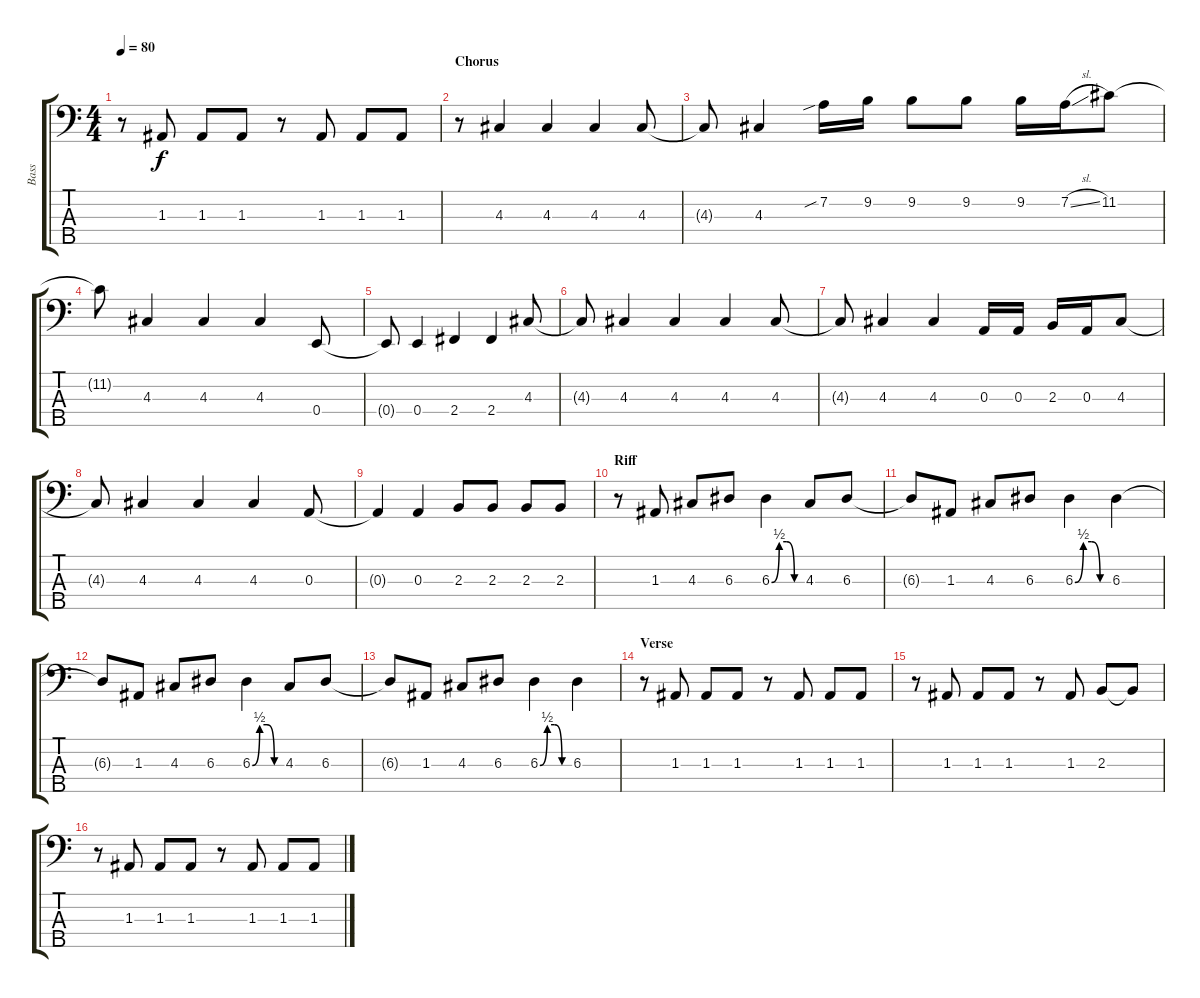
\track ("Bass" "Bass") {instrument electricbassfinger}
\staff {score tabs}
\tuning (G2 D2 A1 E1 A0) {hide}
\ts (4 4)
\tempo 80
\clef f4
\ks c
r.8{dy f} 1.3.8 1.3.8 1.3.8 r.8 1.3.8 1.3.8 1.3.8 |
\section ("" "Chorus")
r.8 4.3.4 4.3.4 4.3.4 4.3.8 |
4.3{t}.8 4.3.4 7.2{sib}.16 9.2.16 9.2.8 9.2.8 9.2.16 7.2{sl}.16 11.2.8 |
11.2{t}.8 4.3.4 4.3.4 4.3.4 0.4.8 |
0.4{t}.8 0.4.4 2.4.4 2.4.4 4.3.8 |
4.3{t}.8 4.3.4 4.3.4 4.3.4 4.3.8 |
4.3{t}.8 4.3.4 4.3.4 0.3.16 0.3.16 2.3.16 0.3.16 4.3.8 |
4.3{t}.8 4.3.4 4.3.4 4.3.4 0.3.8 |
0.3{t}.4 0.3.4 2.3.8 2.3.8 2.3.8 2.3.8 |
\section ("" "Riff")
r.8 1.3.8 4.3.8 6.3.8 6.3{be (custom 0 0 15 2 30 2 45 0 60 0)}.4 4.3.8 6.3.8 |
6.3{t}.8 1.3.8 4.3.8 6.3.8 6.3{be (custom 0 0 15 2 30 2 45 0 60 0)}.4 6.3.4 |
6.3{t}.8 1.3.8 4.3.8 6.3.8 6.3{be (custom 0 0 15 2 30 2 45 0 60 0)}.4 4.3.8 6.3.8 |
6.3{t}.8 1.3.8 4.3.8 6.3.8 6.3{be (custom 0 0 15 2 30 2 45 0 60 0)}.4 6.3.4 |
\section ("" "Verse")
r.8 1.3.8 1.3.8 1.3.8 r.8 1.3.8 1.3.8 1.3.8 |
r.8 1.3.8 1.3.8 1.3.8 r.8 1.3.8 2.3.8 2.3{t}.8 |
r.8 1.3.8 1.3.8 1.3.8 r.8 1.3.8 1.3.8 1.3.8
